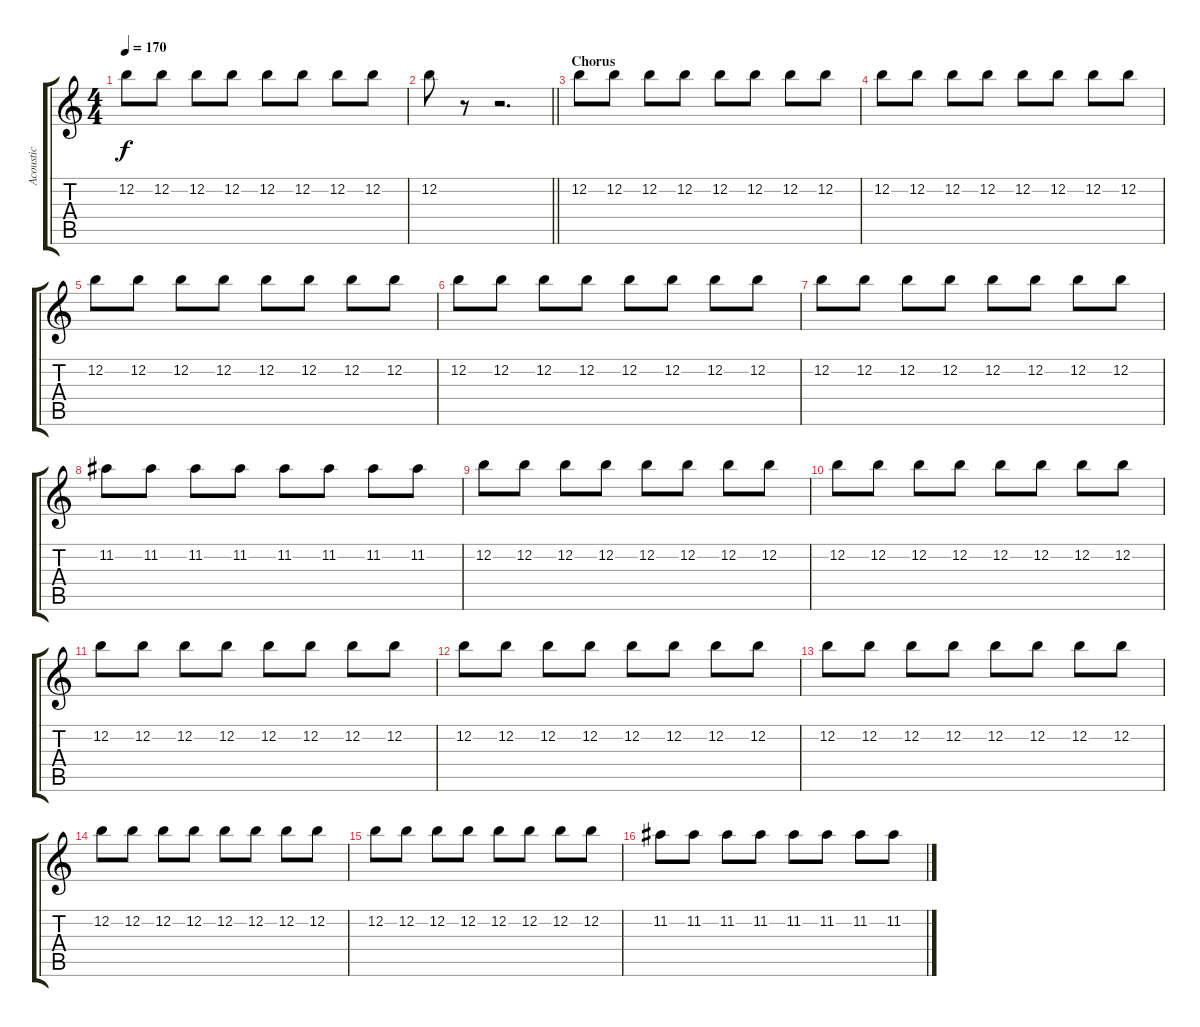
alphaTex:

\track ("Acoustic" "Acoustic") {instrument acousticguitarsteel}
\staff {score tabs}
\tuning (E4 B3 G3 D3 A2 E2) {hide}
\ts (4 4)
\tempo 170
\clef g2
\ks c
12.2.8{dy f} 12.2.8 12.2.8 12.2.8 12.2.8 12.2.8 12.2.8 12.2.8 |
\barLineRight lightlight
12.2.8 r.8 r.2{d} |
\section ("" "Chorus")
12.2.8 12.2.8 12.2.8 12.2.8 12.2.8 12.2.8 12.2.8 12.2.8 |
12.2.8 12.2.8 12.2.8 12.2.8 12.2.8 12.2.8 12.2.8 12.2.8 |
12.2.8 12.2.8 12.2.8 12.2.8 12.2.8 12.2.8 12.2.8 12.2.8 |
12.2.8 12.2.8 12.2.8 12.2.8 12.2.8 12.2.8 12.2.8 12.2.8 |
12.2.8 12.2.8 12.2.8 12.2.8 12.2.8 12.2.8 12.2.8 12.2.8 |
11.2.8 11.2.8 11.2.8 11.2.8 11.2.8 11.2.8 11.2.8 11.2.8 |
12.2.8 12.2.8 12.2.8 12.2.8 12.2.8 12.2.8 12.2.8 12.2.8 |
12.2.8 12.2.8 12.2.8 12.2.8 12.2.8 12.2.8 12.2.8 12.2.8 |
12.2.8 12.2.8 12.2.8 12.2.8 12.2.8 12.2.8 12.2.8 12.2.8 |
12.2.8 12.2.8 12.2.8 12.2.8 12.2.8 12.2.8 12.2.8 12.2.8 |
12.2.8 12.2.8 12.2.8 12.2.8 12.2.8 12.2.8 12.2.8 12.2.8 |
12.2.8 12.2.8 12.2.8 12.2.8 12.2.8 12.2.8 12.2.8 12.2.8 |
12.2.8 12.2.8 12.2.8 12.2.8 12.2.8 12.2.8 12.2.8 12.2.8 |
11.2.8 11.2.8 11.2.8 11.2.8 11.2.8 11.2.8 11.2.8 11.2.8
